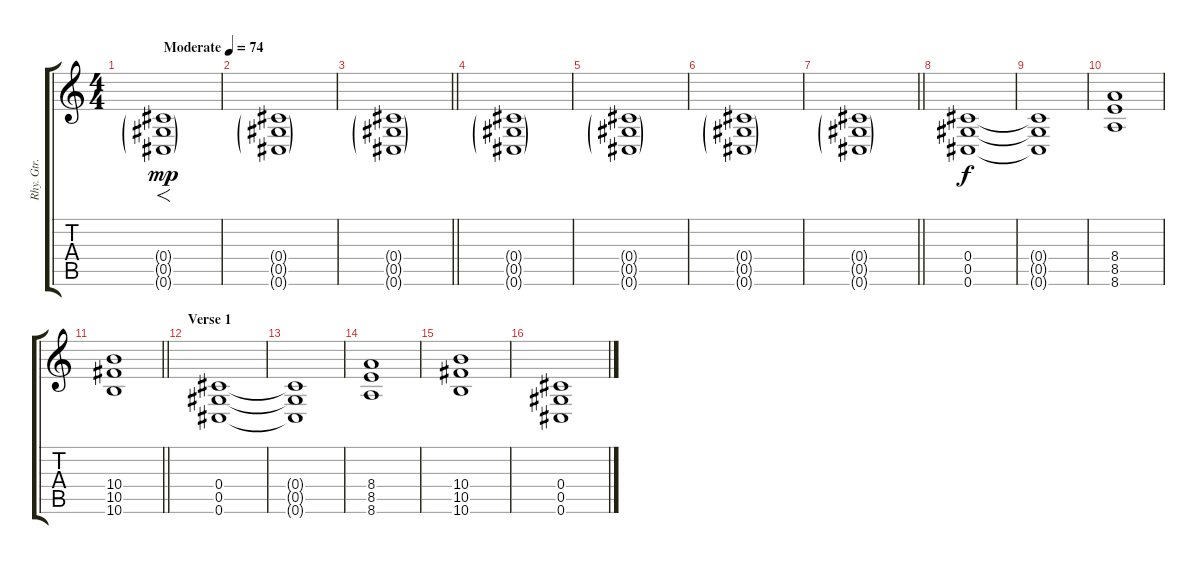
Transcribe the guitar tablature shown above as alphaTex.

\track ("Rhy. Gtr. 2" "Rhy. Gtr. ") {instrument distortionguitar}
\staff {score tabs}
\tuning (Eb4 Bb3 Gb3 Db3 Ab2 Db2) {hide}
\ts (4 4)
\tempo (74 "Moderate")
\clef g2
\ks c
(0.4{g} 0.5{g} 0.6{g}).1{f dy mp instrument distortionguitar} |
(0.4{g} 0.5{g} 0.6{g}).1 |
\barLineRight lightlight
(0.4{g} 0.5{g} 0.6{g}).1 |
\section ("" "")
(0.4{g} 0.5{g} 0.6{g}).1 |
(0.4{g} 0.5{g} 0.6{g}).1 |
(0.4{g} 0.5{g} 0.6{g}).1 |
\barLineRight lightlight
(0.4{g} 0.5{g} 0.6{g}).1 |
\section ("" "")
(0.4 0.5 0.6).1{dy f} |
(0.4{t} 0.5{t} 0.6{t}).1 |
(8.4 8.5 8.6).1 |
\barLineRight lightlight
(10.4 10.5 10.6).1 |
\section ("" "Verse 1")
(0.4 0.5 0.6).1 |
(0.4{t} 0.5{t} 0.6{t}).1 |
(8.4 8.5 8.6).1 |
(10.4 10.5 10.6).1 |
(0.4 0.5 0.6).1
